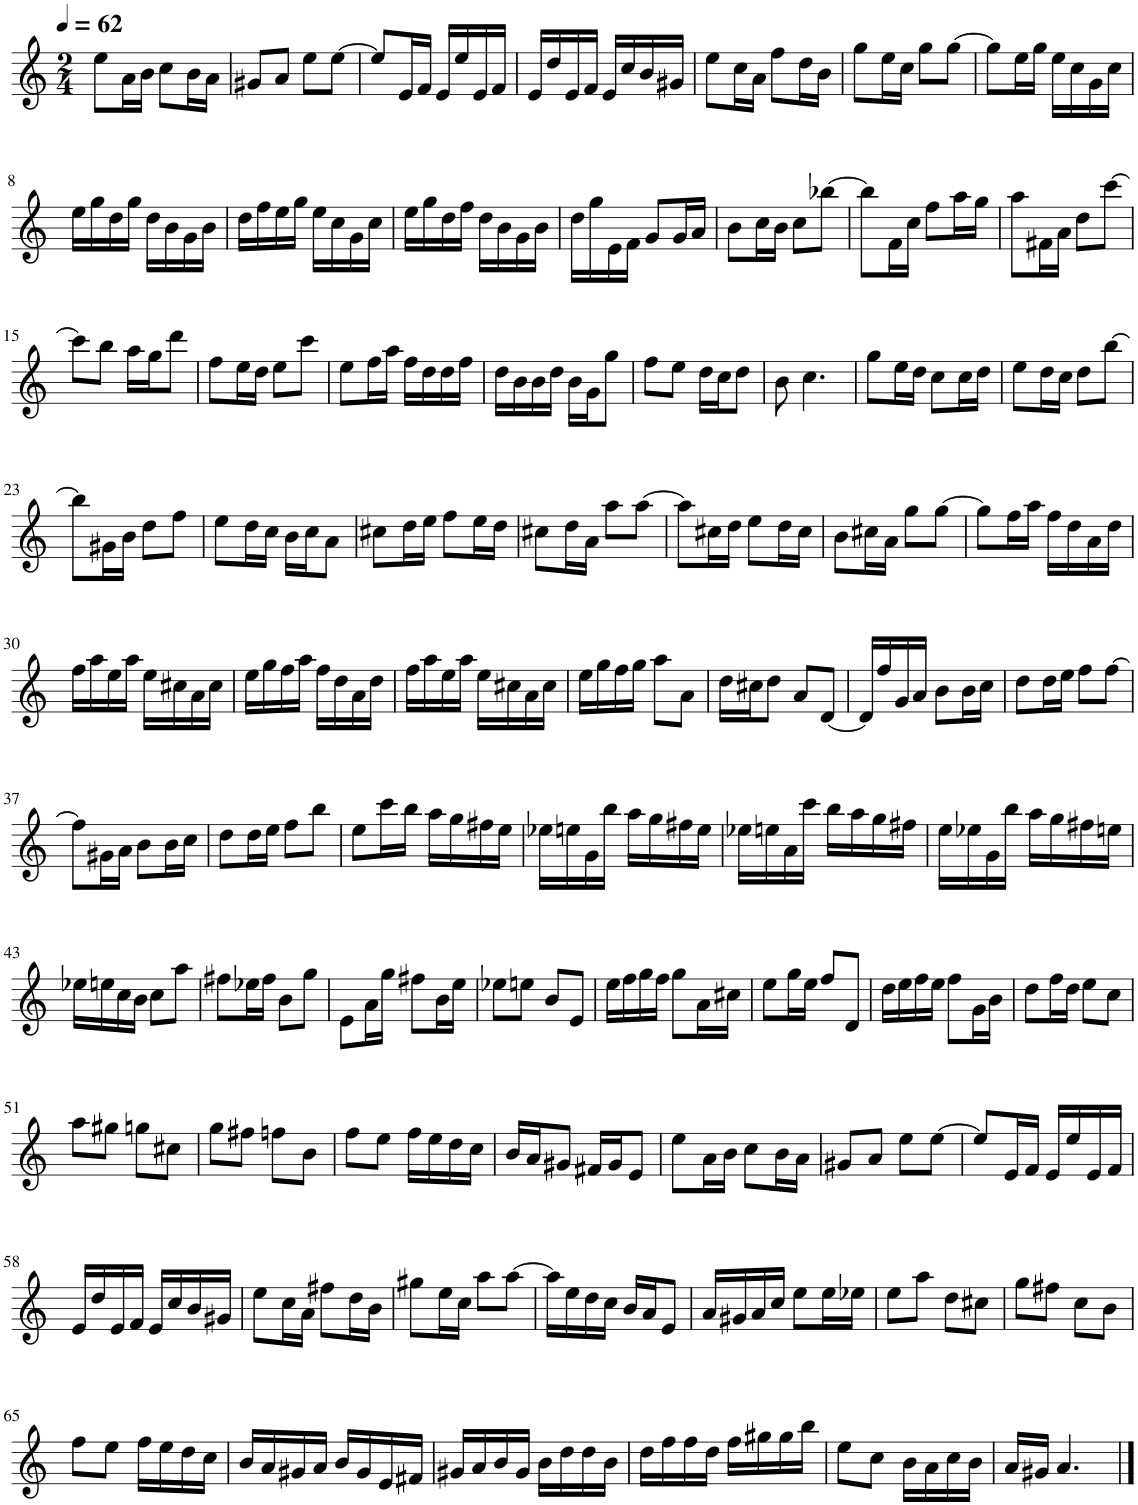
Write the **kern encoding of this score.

**kern
*part1
*staff1
*I"Oboe
*I'Ob.
*clefG2
*k[]
*M2/4
*MM62
=1
8ee\L
16a\L
16b\JJ
8cc\L
16b\L
16a\JJ
=2
8g#X/L
8a/J
8ee\L
[8ee\J
=3
8ee/L]
16e/L
16f/JJ
16e/LL
16ee/
16e/
16f/JJ
=4
16e/LL
16dd/
16e/
16f/JJ
16e/LL
16cc/
16b/
16g#X/JJ
=5
8ee\L
16cc\L
16a\JJ
8ff\L
16dd\L
16b\JJ
=6
8gg\L
16ee\L
16cc\JJ
8gg\L
[8gg\J
=7
8gg\L]
16ee\L
16gg\JJ
16ee\LL
16cc\
16g\
16cc\JJ
!!LO:LB:g=z
=8
16ee\LL
16gg\
16dd\
16gg\JJ
16dd\LL
16b\
16g\
16b\JJ
=9
16dd\LL
16ff\
16ee\
16gg\JJ
16ee\LL
16cc\
16g\
16cc\JJ
=10
16ee\LL
16gg\
16dd\
16ff\JJ
16dd\LL
16b\
16g\
16b\JJ
=11
16dd\LL
16gg\
16e\
16f\JJ
8g/L
16g/L
16a/JJ
=12
8b\L
16cc\L
16b\JJ
8cc\L
[8bb-X\J
=13
8bb-\L]
16f\L
16cc\JJ
8ff\L
16aa\L
16gg\JJ
=14
8aa\L
16f#X\L
16a\JJ
8dd\L
[8ccc\J
!!LO:LB:g=z
=15
8ccc\L]
8bb\J
16aa\LL
16gg\J
8ddd\J
=16
8ff\L
16ee\L
16dd\JJ
8ee\L
8ccc\J
=17
8ee\L
16ff\L
16aa\JJ
16ff\LL
16dd\
16dd\
16ff\JJ
=18
16dd\LL
16b\
16b\
16dd\JJ
16b\LL
16g\J
8gg\J
=19
8ff\L
8ee\J
16dd\LL
16cc\J
8dd\J
=20
8b\
4.cc\
=21
8gg\L
16ee\L
16dd\JJ
8cc\L
16cc\L
16dd\JJ
=22
8ee\L
16dd\L
16cc\JJ
8dd\L
[8bb\J
!!LO:LB:g=z
=23
8bb\L]
16g#X\L
16b\JJ
8dd\L
8ff\J
=24
8ee\L
16dd\L
16cc\JJ
16b\LL
16cc\J
8a\J
=25
8cc#X\L
16dd\L
16ee\JJ
8ff\L
16ee\L
16dd\JJ
=26
8cc#X\L
16dd\L
16a\JJ
8aa\L
[8aa\J
=27
8aa\L]
16cc#X\L
16dd\JJ
8ee\L
16dd\L
16cc#\JJ
=28
8b\L
16cc#X\L
16a\JJ
8gg\L
[8gg\J
=29
8gg\L]
16ff\L
16aa\JJ
16ff\LL
16dd\
16a\
16dd\JJ
!!LO:LB:g=z
=30
16ff\LL
16aa\
16ee\
16aa\JJ
16ee\LL
16cc#X\
16a\
16cc#\JJ
=31
16ee\LL
16gg\
16ff\
16aa\JJ
16ff\LL
16dd\
16a\
16dd\JJ
=32
16ff\LL
16aa\
16ee\
16aa\JJ
16ee\LL
16cc#X\
16a\
16cc#\JJ
=33
16ee\LL
16gg\
16ff\
16gg\JJ
8aa\L
8a\J
=34
16dd\LL
16cc#X\J
8dd\J
8a/L
[8d/J
=35
16d/LL]
16ff/
16g/
16a/JJ
8b\L
16b\L
16cc\JJ
=36
8dd\L
16dd\L
16ee\JJ
8ff\L
[8ff\J
!!LO:LB:g=z
=37
8ff\L]
16g#X\L
16a\JJ
8b\L
16b\L
16cc\JJ
=38
8dd\L
16dd\L
16ee\JJ
8ff\L
8bb\J
=39
8ee\L
16ccc\L
16bb\JJ
16aa\LL
16gg\
16ff#X\
16ee\JJ
=40
16ee-X\LL
16een\
16g\
16bb\JJ
16aa\LL
16gg\
16ff#X\
16ee\JJ
=41
16ee-X\LL
16een\
16a\
16ccc\JJ
16bb\LL
16aa\
16gg\
16ff#X\JJ
=42
16ee\LL
16ee-X\
16g\
16bb\JJ
16aa\LL
16gg\
16ff#X\
16een\JJ
!!LO:LB:g=z
=43
16ee-X\LL
16een\
16cc\
16b\JJ
8cc\L
8aa\J
=44
8ff#X\L
16ee-X\L
16ff#\JJ
8b\L
8gg\J
=45
8e\L
16a\L
16gg\JJ
8ff#X\L
16b\L
16ee\JJ
=46
8ee-X\L
8een\J
8b/L
8e/J
=47
16ee\LL
16ff\
16gg\
16ff\JJ
8gg\L
16a\L
16cc#X\JJ
=48
8ee\L
16gg\L
16ee\JJ
8ff/L
8d/J
=49
16dd\LL
16ee\
16ff\
16ee\JJ
8ff\L
16g\L
16b\JJ
=50
8dd\L
16ff\L
16dd\JJ
8ee\L
8cc\J
!!LO:LB:g=z
=51
8aa\L
8gg#X\J
8ggn\L
8cc#X\J
=52
8gg\L
8ff#X\J
8ffn\L
8b\J
=53
8ff\L
8ee\J
16ff\LL
16ee\
16dd\
16cc\JJ
=54
16b/LL
16a/J
8g#X/J
16f#X/LL
16g#/J
8e/J
=55
8ee\L
16a\L
16b\JJ
8cc\L
16b\L
16a\JJ
=56
8g#X/L
8a/J
8ee\L
[8ee\J
=57
8ee/L]
16e/L
16f/JJ
16e/LL
16ee/
16e/
16f/JJ
!!LO:LB:g=z
=58
16e/LL
16dd/
16e/
16f/JJ
16e/LL
16cc/
16b/
16g#X/JJ
=59
8ee\L
16cc\L
16a\JJ
8ff#X\L
16dd\L
16b\JJ
=60
8gg#X\L
16ee\L
16cc\JJ
8aa\L
[8aa\J
=61
16aa\LL]
16ee\
16dd\
16cc\JJ
16b/LL
16a/J
8e/J
=62
16a/LL
16g#X/
16a/
16cc/JJ
8ee\L
16ee\L
16ee-X\JJ
=63
8ee\L
8aa\J
8dd\L
8cc#X\J
=64
8gg\L
8ff#X\J
8cc\L
8b\J
!!LO:LB:g=z
=65
8ff\L
8ee\J
16ff\LL
16ee\
16dd\
16cc\JJ
=66
16b/LL
16a/
16g#X/
16a/JJ
16b/LL
16g#/
16e/
16f#X/JJ
=67
16g#X/LL
16a/
16b/
16g#/JJ
16b\LL
16dd\
16dd\
16b\JJ
=68
16dd\LL
16ff\
16ff\
16dd\JJ
16ff\LL
16gg#X\
16gg#\
16bb\JJ
=69
8ee\L
8cc\J
16b\LL
16a\
16cc\
16b\JJ
=70
16a/LL
16g#X/JJ
4.a/
==
*-
